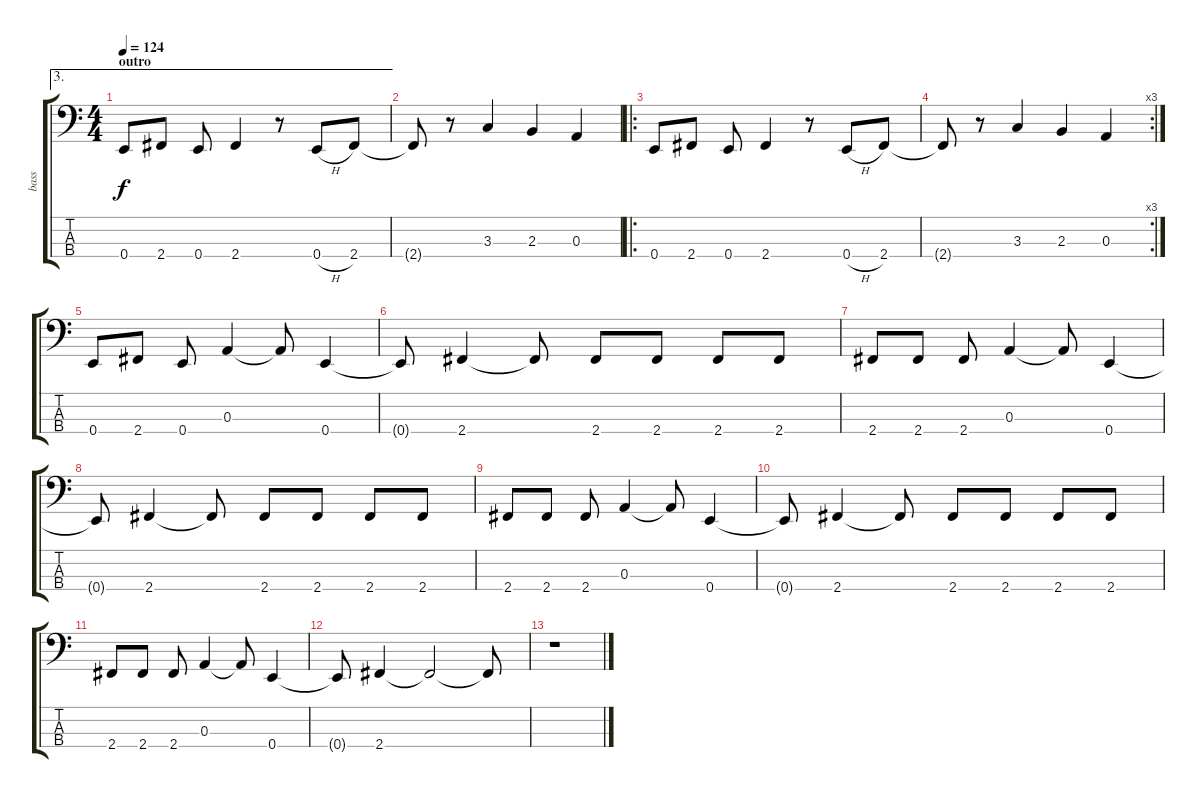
\track ("bass" "bass") {instrument electricbasspick}
\staff {score tabs}
\tuning (G2 D2 A1 E1) {hide}
\ae 3
\ts (4 4)
\section ("" "outro")
\tempo 124
\clef f4
\ks c
0.4.8{dy f} 2.4.8 0.4.8 2.4.4 r.8 0.4{h}.8 2.4.8 |
2.4{t}.8 r.8 3.3.4 2.3.4 0.3.4 |
\ro
0.4.8 2.4.8 0.4.8 2.4.4 r.8 0.4{h}.8 2.4.8 |
\rc 3
2.4{t}.8 r.8 3.3.4 2.3.4 0.3.4 |
0.4.8 2.4.8 0.4.8 0.3.4 0.3{t}.8 0.4.4 |
0.4{t}.8 2.4.4 2.4{t}.8 2.4.8 2.4.8 2.4.8 2.4.8 |
2.4.8 2.4.8 2.4.8 0.3.4 0.3{t}.8 0.4.4 |
0.4{t}.8 2.4.4 2.4{t}.8 2.4.8 2.4.8 2.4.8 2.4.8 |
2.4.8 2.4.8 2.4.8 0.3.4 0.3{t}.8 0.4.4 |
0.4{t}.8 2.4.4 2.4{t}.8 2.4.8 2.4.8 2.4.8 2.4.8 |
2.4.8 2.4.8 2.4.8 0.3.4 0.3{t}.8 0.4.4 |
0.4{t}.8 2.4.4 2.4{t}.2 2.4{t}.8 |
r.1
